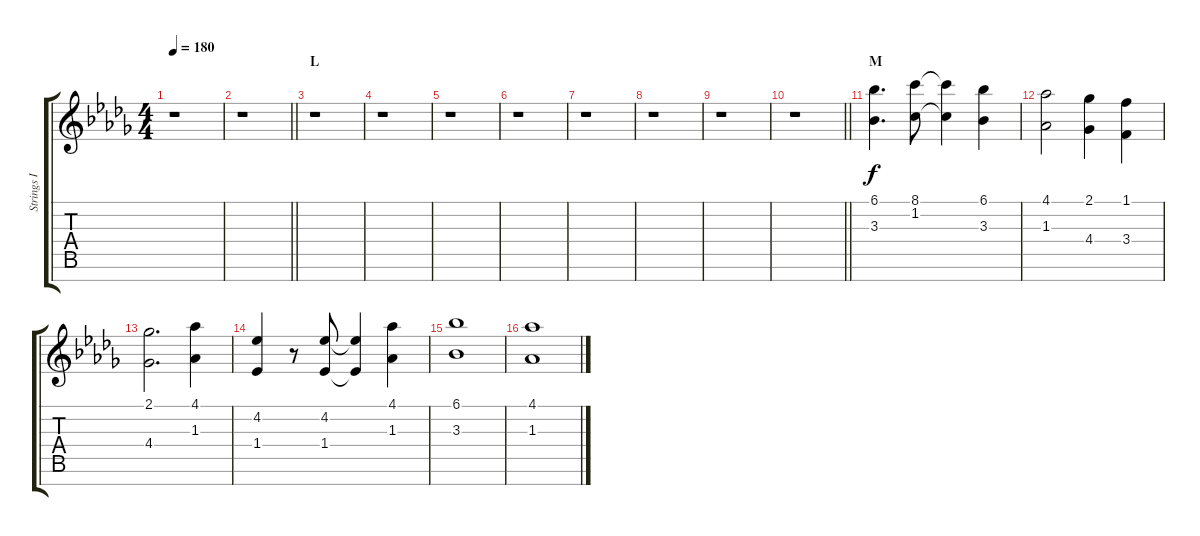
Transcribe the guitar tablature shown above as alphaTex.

\track ("Strings I" "Strings I") {instrument stringensemble1}
\staff {score tabs}
\tuning (E5 B4 G4 D4 A3 E3 B2) {hide}
\ts (4 4)
\tempo 180
\clef g2
\ks db
r.1{dy f} |
\barLineRight lightlight
r.1 |
\section ("" "L")
r.1 |
r.1 |
r.1 |
r.1 |
r.1 |
r.1 |
r.1 |
\barLineRight lightlight
r.1 |
\section ("" "M")
(6.1 3.3).4{d} (8.1 1.2).8 (8.1{t} 1.2{t}).4 (6.1 3.3).4 |
(4.1 1.3).2 (2.1 4.4).4 (1.1 3.4).4 |
(2.1 4.4).2{d} (4.1 1.3).4 |
(4.2 1.4).4 r.8 (4.2 1.4).8 (4.2{t} 1.4{t}).4 (4.1 1.3).4 |
(6.1 3.3).1 |
(4.1 1.3).1
